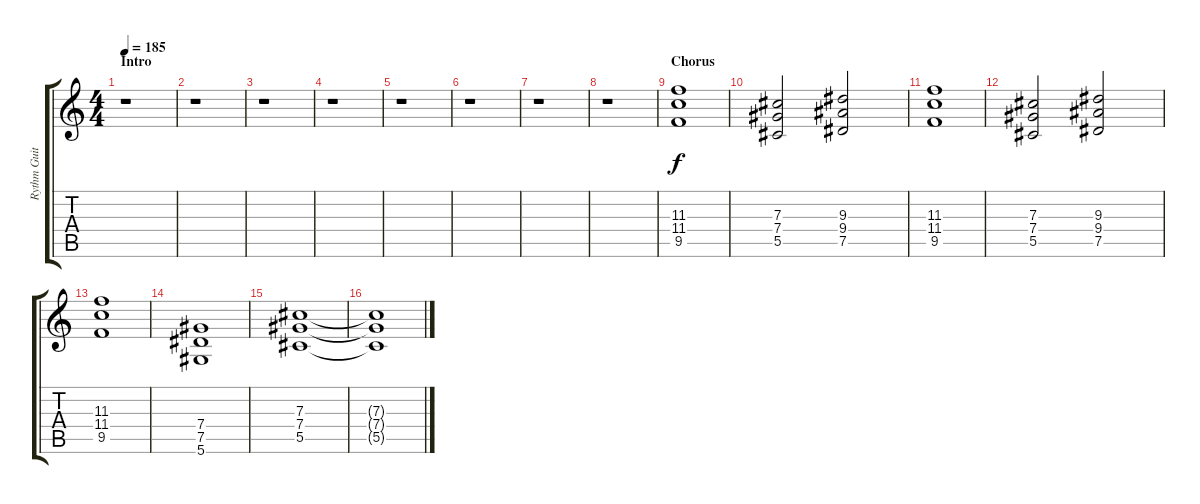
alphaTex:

\track ("Rythm Guitar 1 - Kai Hansen" "Rythm Guit") {instrument distortionguitar}
\staff {score tabs}
\tuning (Eb4 Bb3 Gb3 Db3 Ab2 Eb2) {hide}
\ts (4 4)
\section ("" "Intro")
\tempo 185
\clef g2
\ks c
r.1{dy f} |
r.1 |
r.1 |
r.1 |
r.1 |
r.1 |
r.1 |
r.1 |
\section ("" "Chorus")
(11.3 11.4 9.5).1 |
(7.3 7.4 5.5).2 (9.3 9.4 7.5).2 |
(11.3 11.4 9.5).1 |
(7.3 7.4 5.5).2 (9.3 9.4 7.5).2 |
(11.3 11.4 9.5).1 |
(7.4 7.5 5.6).1 |
(7.3 7.4 5.5).1 |
(7.3{t} 7.4{t} 5.5{t}).1
